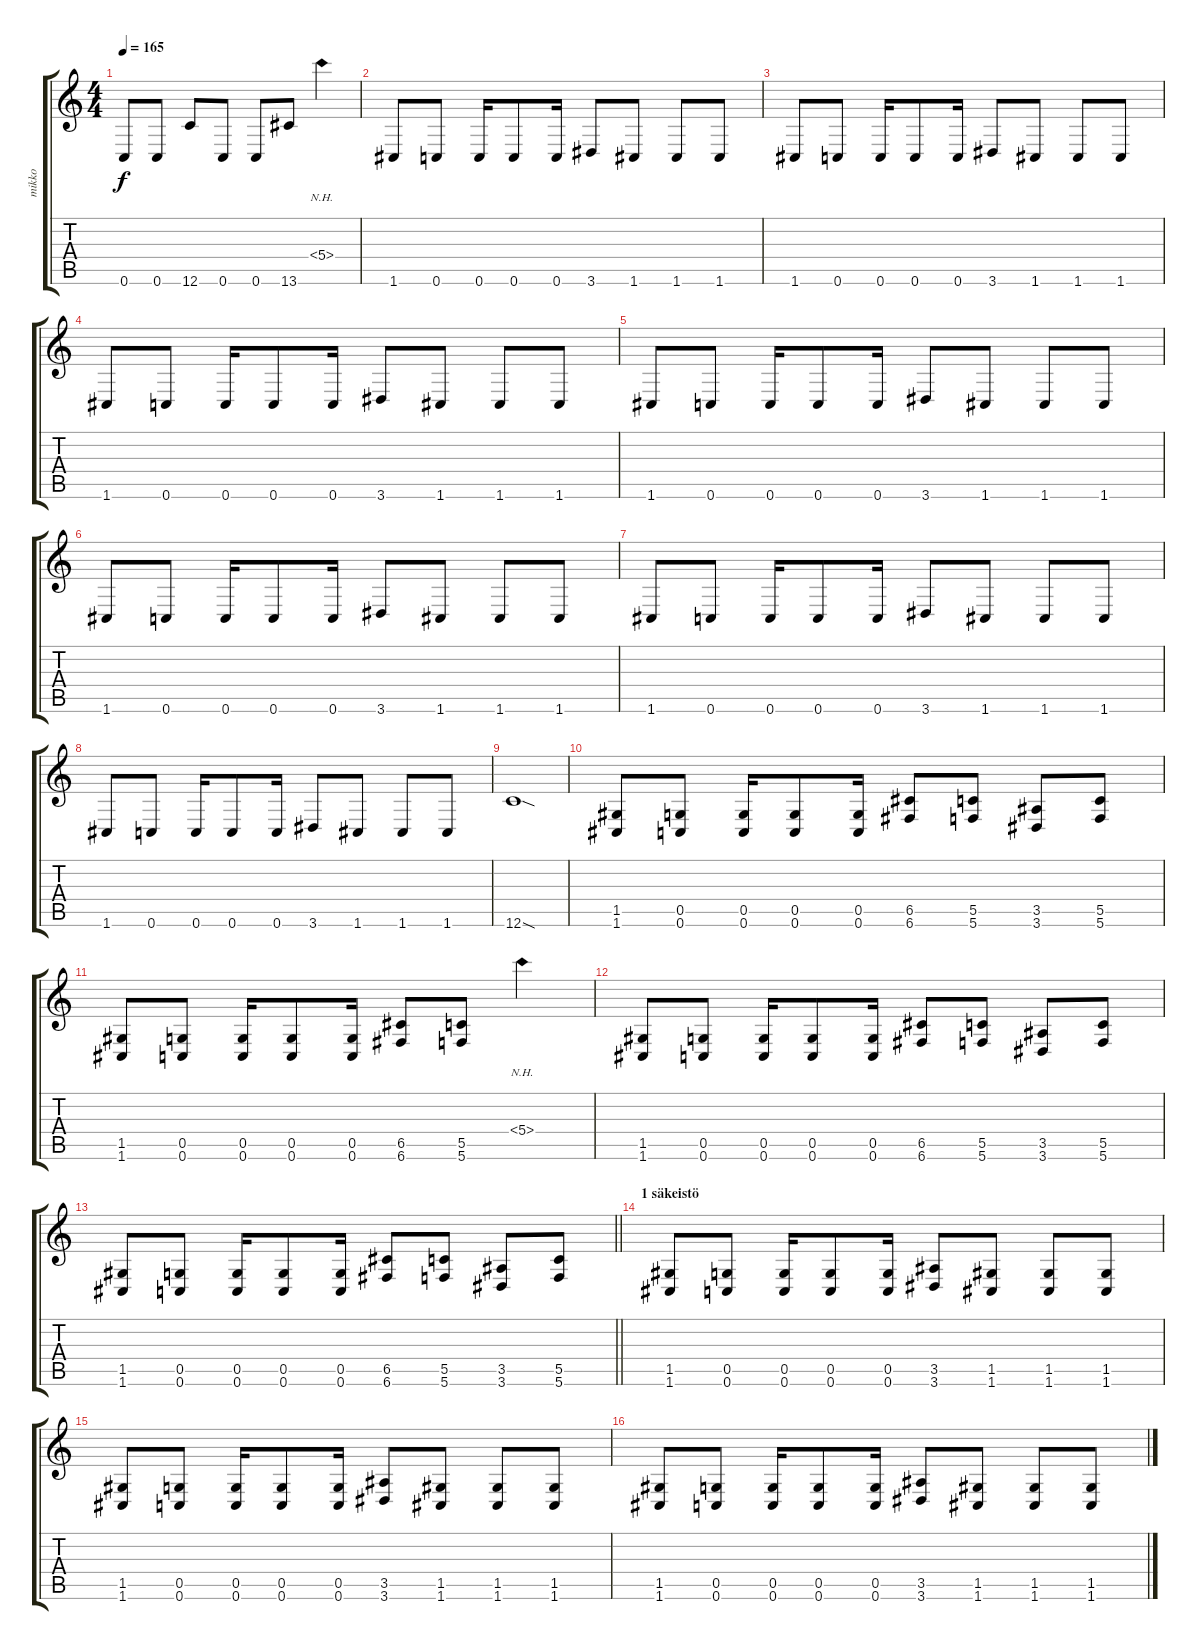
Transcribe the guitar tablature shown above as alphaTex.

\track ("mikko" "mikko") {instrument distortionguitar}
\staff {score tabs}
\tuning (D4 A3 F3 C3 G2 C2) {hide}
\ts (4 4)
\tempo 165
\clef g2
\ks c
0.6.8{dy f} 0.6.8 12.6.8 0.6.8 0.6.8 13.6.8 5.4{nh}.4 |
1.6.8 0.6.8 0.6.16 0.6.8 0.6.16 3.6.8 1.6.8 1.6.8 1.6.8 |
1.6.8 0.6.8 0.6.16 0.6.8 0.6.16 3.6.8 1.6.8 1.6.8 1.6.8 |
1.6.8 0.6.8 0.6.16 0.6.8 0.6.16 3.6.8 1.6.8 1.6.8 1.6.8 |
1.6.8 0.6.8 0.6.16 0.6.8 0.6.16 3.6.8 1.6.8 1.6.8 1.6.8 |
1.6.8 0.6.8 0.6.16 0.6.8 0.6.16 3.6.8 1.6.8 1.6.8 1.6.8 |
1.6.8 0.6.8 0.6.16 0.6.8 0.6.16 3.6.8 1.6.8 1.6.8 1.6.8 |
1.6.8 0.6.8 0.6.16 0.6.8 0.6.16 3.6.8 1.6.8 1.6.8 1.6.8 |
12.6{sod}.1 |
(1.5 1.6).8 (0.5 0.6).8 (0.5 0.6).16 (0.5 0.6).8 (0.5 0.6).16 (6.5 6.6).8 (5.5 5.6).8 (3.5 3.6).8 (5.5 5.6).8 |
(1.5 1.6).8 (0.5 0.6).8 (0.5 0.6).16 (0.5 0.6).8 (0.5 0.6).16 (6.5 6.6).8 (5.5 5.6).8 5.4{nh}.4 |
(1.5 1.6).8 (0.5 0.6).8 (0.5 0.6).16 (0.5 0.6).8 (0.5 0.6).16 (6.5 6.6).8 (5.5 5.6).8 (3.5 3.6).8 (5.5 5.6).8 |
\barLineRight lightlight
(1.5 1.6).8 (0.5 0.6).8 (0.5 0.6).16 (0.5 0.6).8 (0.5 0.6).16 (6.5 6.6).8 (5.5 5.6).8 (3.5 3.6).8 (5.5 5.6).8 |
\section ("" "1 säkeistö")
(1.5 1.6).8 (0.5 0.6).8 (0.5 0.6).16 (0.5 0.6).8 (0.5 0.6).16 (3.5 3.6).8 (1.5 1.6).8 (1.5 1.6).8 (1.5 1.6).8 |
(1.5 1.6).8 (0.5 0.6).8 (0.5 0.6).16 (0.5 0.6).8 (0.5 0.6).16 (3.5 3.6).8 (1.5 1.6).8 (1.5 1.6).8 (1.5 1.6).8 |
(1.5 1.6).8 (0.5 0.6).8 (0.5 0.6).16 (0.5 0.6).8 (0.5 0.6).16 (3.5 3.6).8 (1.5 1.6).8 (1.5 1.6).8 (1.5 1.6).8
